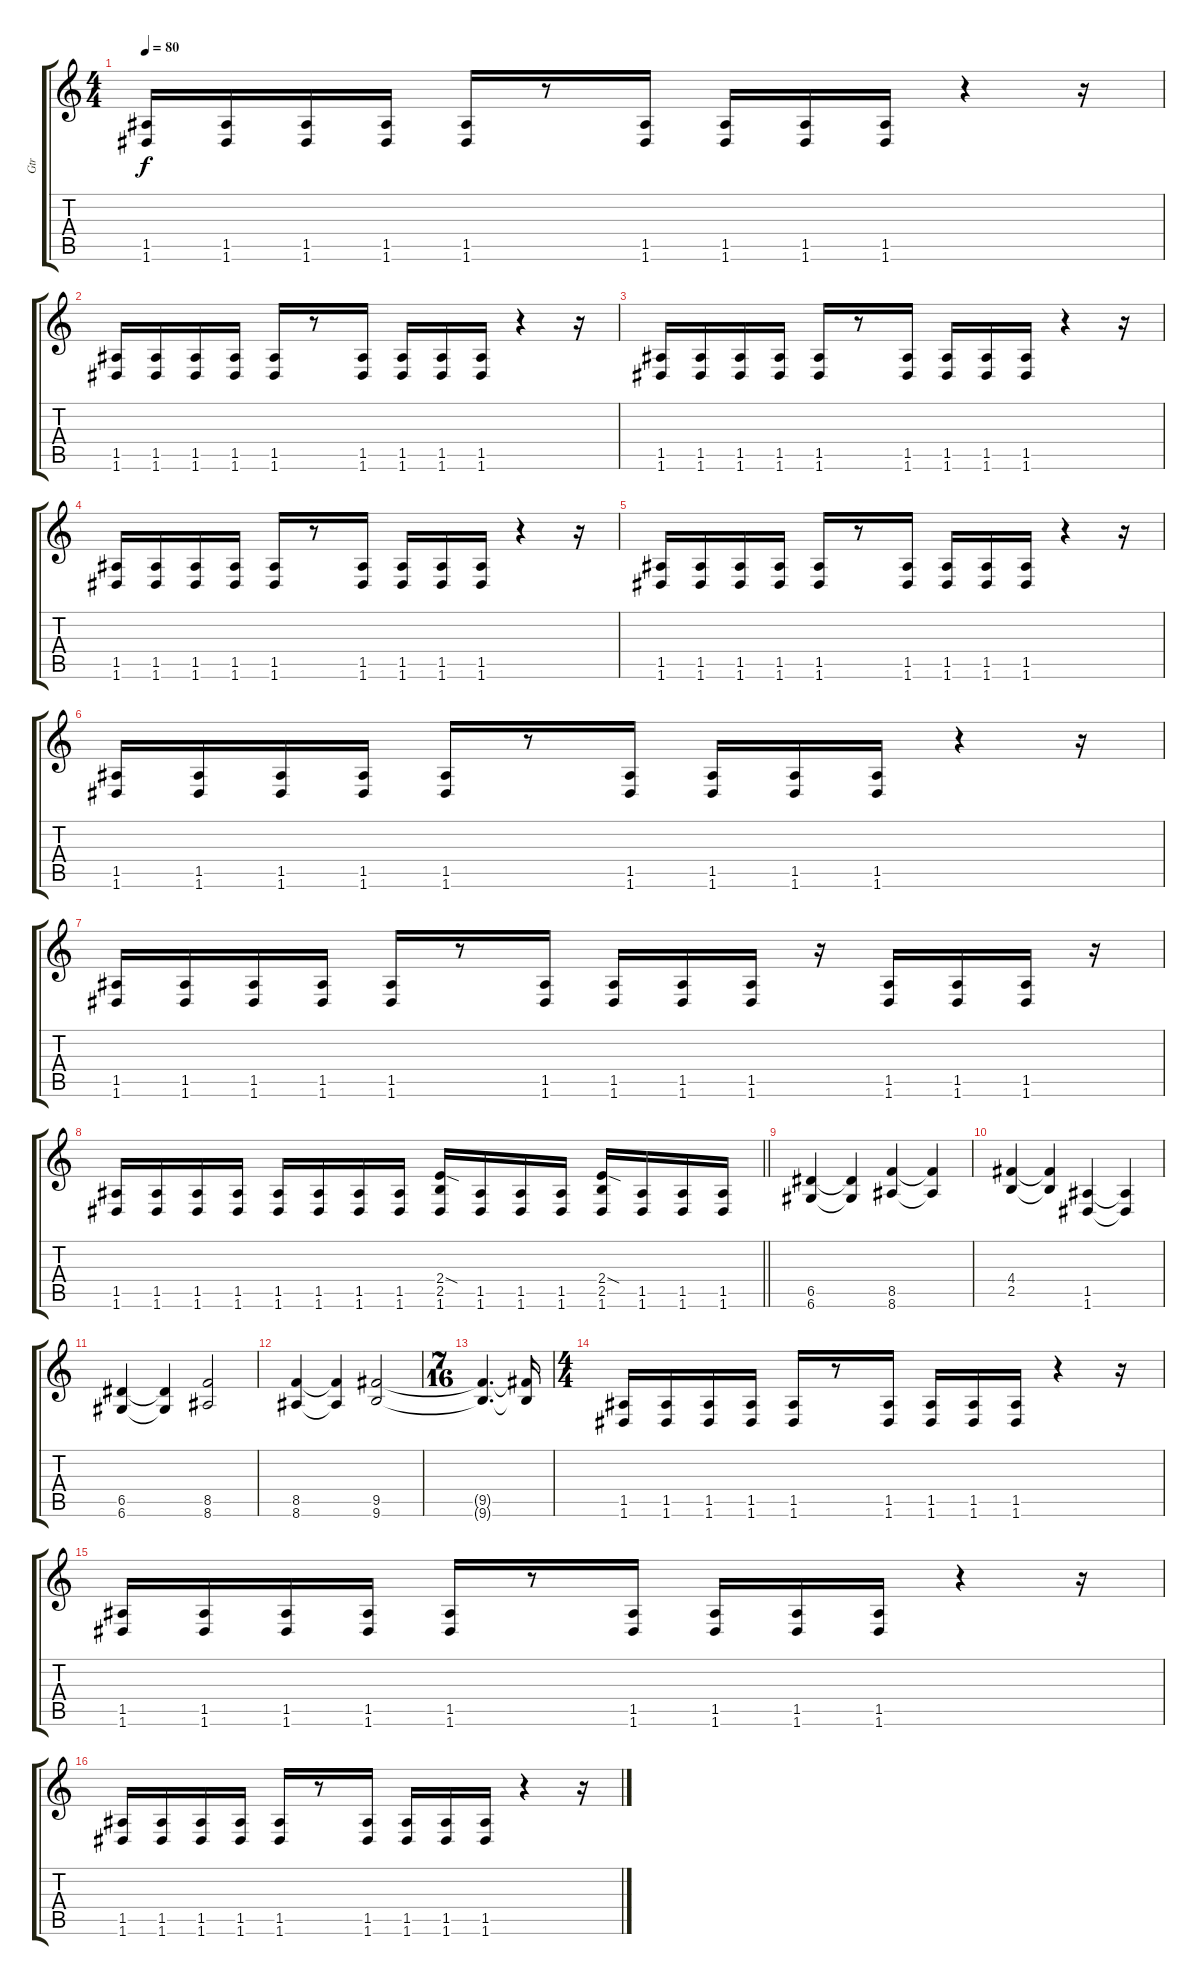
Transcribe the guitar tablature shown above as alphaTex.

\track ("Gtr" "Gtr") {instrument distortionguitar}
\staff {score tabs}
\tuning (E4 B3 G3 D3 A2 D2) {hide}
\ts (4 4)
\tempo 80
\clef g2
\ks c
(1.5 1.6).16{dy f} (1.5 1.6).16 (1.5 1.6).16 (1.5 1.6).16 (1.5 1.6).16 r.8 (1.5 1.6).16 (1.5 1.6).16 (1.5 1.6).16 (1.5 1.6).16 r.4 r.16 |
(1.5 1.6).16 (1.5 1.6).16 (1.5 1.6).16 (1.5 1.6).16 (1.5 1.6).16 r.8 (1.5 1.6).16 (1.5 1.6).16 (1.5 1.6).16 (1.5 1.6).16 r.4 r.16 |
(1.5 1.6).16 (1.5 1.6).16 (1.5 1.6).16 (1.5 1.6).16 (1.5 1.6).16 r.8 (1.5 1.6).16 (1.5 1.6).16 (1.5 1.6).16 (1.5 1.6).16 r.4 r.16 |
(1.5 1.6).16 (1.5 1.6).16 (1.5 1.6).16 (1.5 1.6).16 (1.5 1.6).16 r.8 (1.5 1.6).16 (1.5 1.6).16 (1.5 1.6).16 (1.5 1.6).16 r.4 r.16 |
(1.5 1.6).16 (1.5 1.6).16 (1.5 1.6).16 (1.5 1.6).16 (1.5 1.6).16 r.8 (1.5 1.6).16 (1.5 1.6).16 (1.5 1.6).16 (1.5 1.6).16 r.4 r.16 |
(1.5 1.6).16 (1.5 1.6).16 (1.5 1.6).16 (1.5 1.6).16 (1.5 1.6).16 r.8 (1.5 1.6).16 (1.5 1.6).16 (1.5 1.6).16 (1.5 1.6).16 r.4 r.16 |
(1.5 1.6).16 (1.5 1.6).16 (1.5 1.6).16 (1.5 1.6).16 (1.5 1.6).16 r.8 (1.5 1.6).16 (1.5 1.6).16 (1.5 1.6).16 (1.5 1.6).16 r.16 (1.5 1.6).16 (1.5 1.6).16 (1.5 1.6).16 r.16 |
\barLineRight lightlight
(1.5 1.6).16 (1.5 1.6).16 (1.5 1.6).16 (1.5 1.6).16 (1.5 1.6).16 (1.5 1.6).16 (1.5 1.6).16 (1.5 1.6).16 (2.4{sod} 2.5 1.6).16 (1.5 1.6).16 (1.5 1.6).16 (1.5 1.6).16 (2.4{sod} 2.5 1.6).16 (1.5 1.6).16 (1.5 1.6).16 (1.5 1.6).16 |
(6.5 6.6).4 (6.5{t} 6.6{t}).4 (8.5 8.6).4 (8.5{t} 8.6{t}).4 |
(4.4 2.5).4 (4.4{t} 2.5{t}).4 (1.5 1.6).4 (1.5{t} 1.6{t}).4 |
(6.5 6.6).4 (6.5{t} 6.6{t}).4 (8.5 8.6).2 |
(8.5 8.6).4 (8.5{t} 8.6{t}).4 (9.5 9.6).2 |
\ts (7 16)
(9.5{t} 9.6{t}).4{d} (9.5{t} 9.6{t}).16 |
\ts (4 4)
(1.5 1.6).16 (1.5 1.6).16 (1.5 1.6).16 (1.5 1.6).16 (1.5 1.6).16 r.8 (1.5 1.6).16 (1.5 1.6).16 (1.5 1.6).16 (1.5 1.6).16 r.4 r.16 |
(1.5 1.6).16 (1.5 1.6).16 (1.5 1.6).16 (1.5 1.6).16 (1.5 1.6).16 r.8 (1.5 1.6).16 (1.5 1.6).16 (1.5 1.6).16 (1.5 1.6).16 r.4 r.16 |
(1.5 1.6).16 (1.5 1.6).16 (1.5 1.6).16 (1.5 1.6).16 (1.5 1.6).16 r.8 (1.5 1.6).16 (1.5 1.6).16 (1.5 1.6).16 (1.5 1.6).16 r.4 r.16
